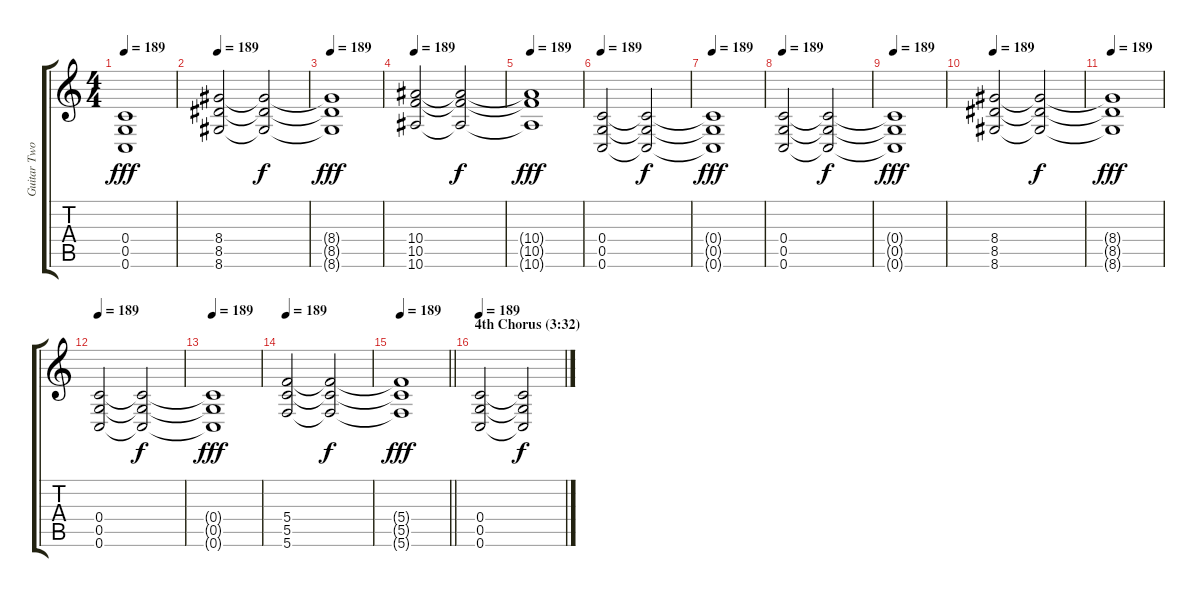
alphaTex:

\track ("Guitar Two" "Guitar Two") {instrument overdrivenguitar}
\staff {score tabs}
\tuning (D4 A3 F3 C3 G2 C2) {hide}
\ts (4 4)
\tempo 189
\clef g2
\ks c
(0.4{t} 0.5{t} 0.6{t}).1{dy fff} |
\tempo 189
(8.4 8.5 8.6).2{volume 16} (8.4{t} 8.5{t} 8.6{t}).2{dy f volume 13} |
\tempo 189
(8.4{t} 8.5{t} 8.6{t}).1{dy fff} |
\tempo 189
(10.4 10.5 10.6).2{volume 16} (10.4{t} 10.5{t} 10.6{t}).2{dy f volume 13} |
\tempo 189
(10.4{t} 10.5{t} 10.6{t}).1{dy fff} |
\tempo 189
(0.4 0.5 0.6).2{volume 16} (0.4{t} 0.5{t} 0.6{t}).2{dy f volume 13} |
\tempo 189
(0.4{t} 0.5{t} 0.6{t}).1{dy fff} |
\tempo 189
(0.4 0.5 0.6).2{volume 16} (0.4{t} 0.5{t} 0.6{t}).2{dy f volume 13} |
\tempo 189
(0.4{t} 0.5{t} 0.6{t}).1{dy fff} |
\tempo 189
(8.4 8.5 8.6).2{volume 16} (8.4{t} 8.5{t} 8.6{t}).2{dy f volume 13} |
\tempo 189
(8.4{t} 8.5{t} 8.6{t}).1{dy fff} |
\tempo 189
(0.4 0.5 0.6).2{volume 16} (0.4{t} 0.5{t} 0.6{t}).2{dy f volume 13} |
\tempo 189
(0.4{t} 0.5{t} 0.6{t}).1{dy fff} |
\tempo 189
(5.4 5.5 5.6).2{volume 16} (5.4{t} 5.5{t} 5.6{t}).2{dy f volume 13} |
\tempo 189
\barLineRight lightlight
(5.4{t} 5.5{t} 5.6{t}).1{dy fff} |
\section ("" "4th Chorus (3:32)")
\tempo 189
(0.4 0.5 0.6).2{volume 16} (0.4{t} 0.5{t} 0.6{t}).2{dy f volume 13}
